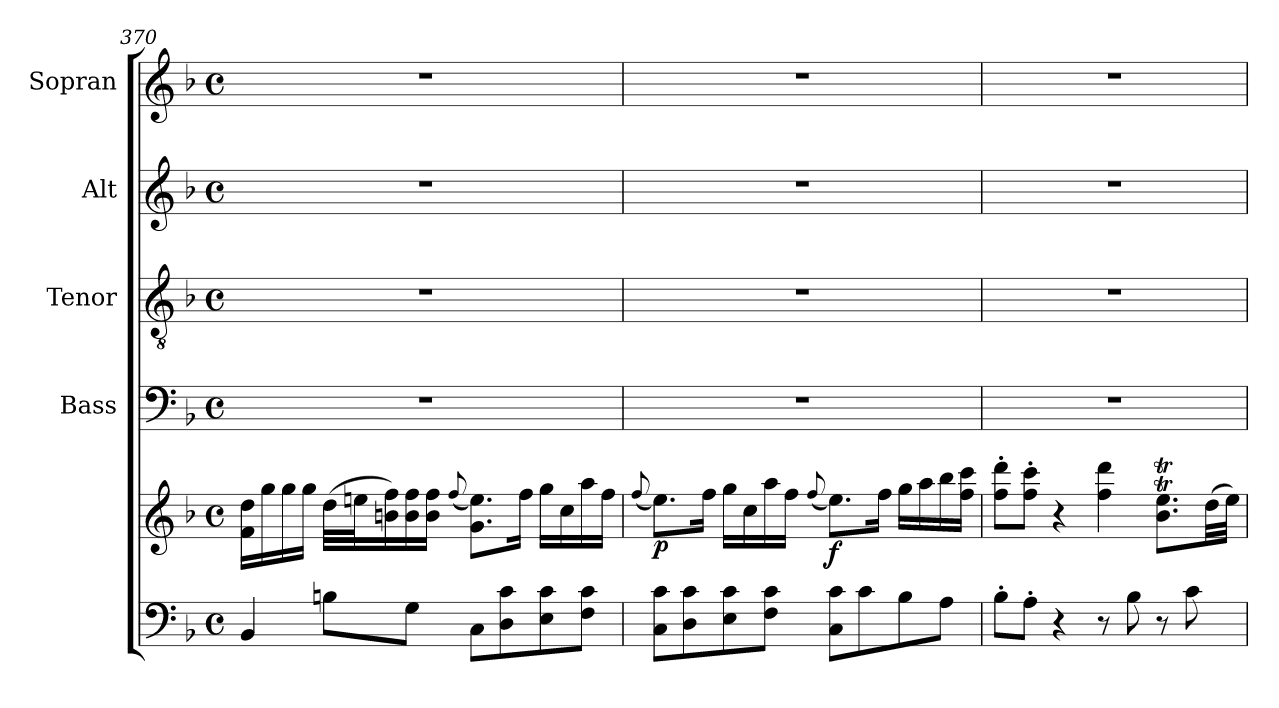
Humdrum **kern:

**kern	**kern	**dynam	**kern	**kern	**kern	**kern
*part5	*part5	*part5	*part4	*part3	*part2	*part1
*staff6	*staff5	*staff5/6	*staff4	*staff3	*staff2	*staff1
*	*	*	*I"Bass	*I"Tenor	*I"Alt	*I"Sopran
*	*	*	*I'B.	*I'T.	*I'A.	*I'S.
*clefF4	*clefG2	*	*clefF4	*clefGv2	*clefG2	*clefG2
*k[b-]	*k[b-]	*	*k[b-]	*k[b-]	*k[b-]	*k[b-]
*F:	*F:	*	*F:	*F:	*F:	*F:
*M4/4	*M4/4	*	*M4/4	*M4/4	*M4/4	*M4/4
*met(c)	*met(c)	*	*met(c)	*met(c)	*met(c)	*met(c)
=370	=370	=370	=370	=370	=370	=370
4BB-/	16f\ 16dd\LL	.	1r	1r	1r	1r
.	16gg\	.	.	.	.	.
.	16gg\	.	.	.	.	.
.	16gg\JJ	.	.	.	.	.
8Bn\L	(>32dd\LLL	.	.	.	.	.
.	32een\J	.	.	.	.	.
.	16bn\ 16ff\)	.	.	.	.	.
8G\J	16b\ 16ff\	.	.	.	.	.
.	16b\ 16ff\JJ	.	.	.	.	.
.	(>8qqff/	.	.	.	.	.
8C\L	8.g\ 8.ee\L)	.	.	.	.	.
8D\ 8c\	.	.	.	.	.	.
.	16ff\Jk	.	.	.	.	.
8E\ 8c\	16gg\LL	.	.	.	.	.
.	16cc\	.	.	.	.	.
8F\ 8c\J	16aa\	.	.	.	.	.
.	16ff\JJ	.	.	.	.	.
=371	=371	=371	=371	=371	=371	=371
.	(<8qqff/	.	.	.	.	.
!	!	!LO:DY:b	!	!	!	!
8C\ 8c\L	8.ee\L)	p	1r	1r	1r	1r
8D\ 8c\	.	.	.	.	.	.
.	16ff\Jk	.	.	.	.	.
8E\ 8c\	16gg\LL	.	.	.	.	.
.	16cc\	.	.	.	.	.
8F\ 8c\J	16aa\	.	.	.	.	.
.	16ff\JJ	.	.	.	.	.
.	(<8qqff/	.	.	.	.	.
!	!	!LO:DY:b	!	!	!	!
8C\ 8c\L	8.ee\L)	f	.	.	.	.
8c\	.	.	.	.	.	.
.	16ff\Jk	.	.	.	.	.
8B-\	16gg\LL	.	.	.	.	.
.	16aa\	.	.	.	.	.
8A\J	16bb-\	.	.	.	.	.
.	16ff\ 16ccc\JJ	.	.	.	.	.
!!LO:PB:g=z
=372	=372	=372	=372	=372	=372	=372
8B-'>\L	8ff\'> 8ddd\'>L	.	1r	1r	1r	1r
8A'>\J	8ff\'> 8ccc\'>J	.	.	.	.	.
4r	4r	.	.	.	.	.
8r	4ff\ 4ddd\	.	.	.	.	.
8B-\	.	.	.	.	.	.
8r	8.b-\T 8.ee\TL	.	.	.	.	.
8c\	.	.	.	.	.	.
.	(>32dd\LL	.	.	.	.	.
.	32ee\JJJ)	.	.	.	.	.
=	=	=	=	=	=	=
*-	*-	*-	*-	*-	*-	*-
